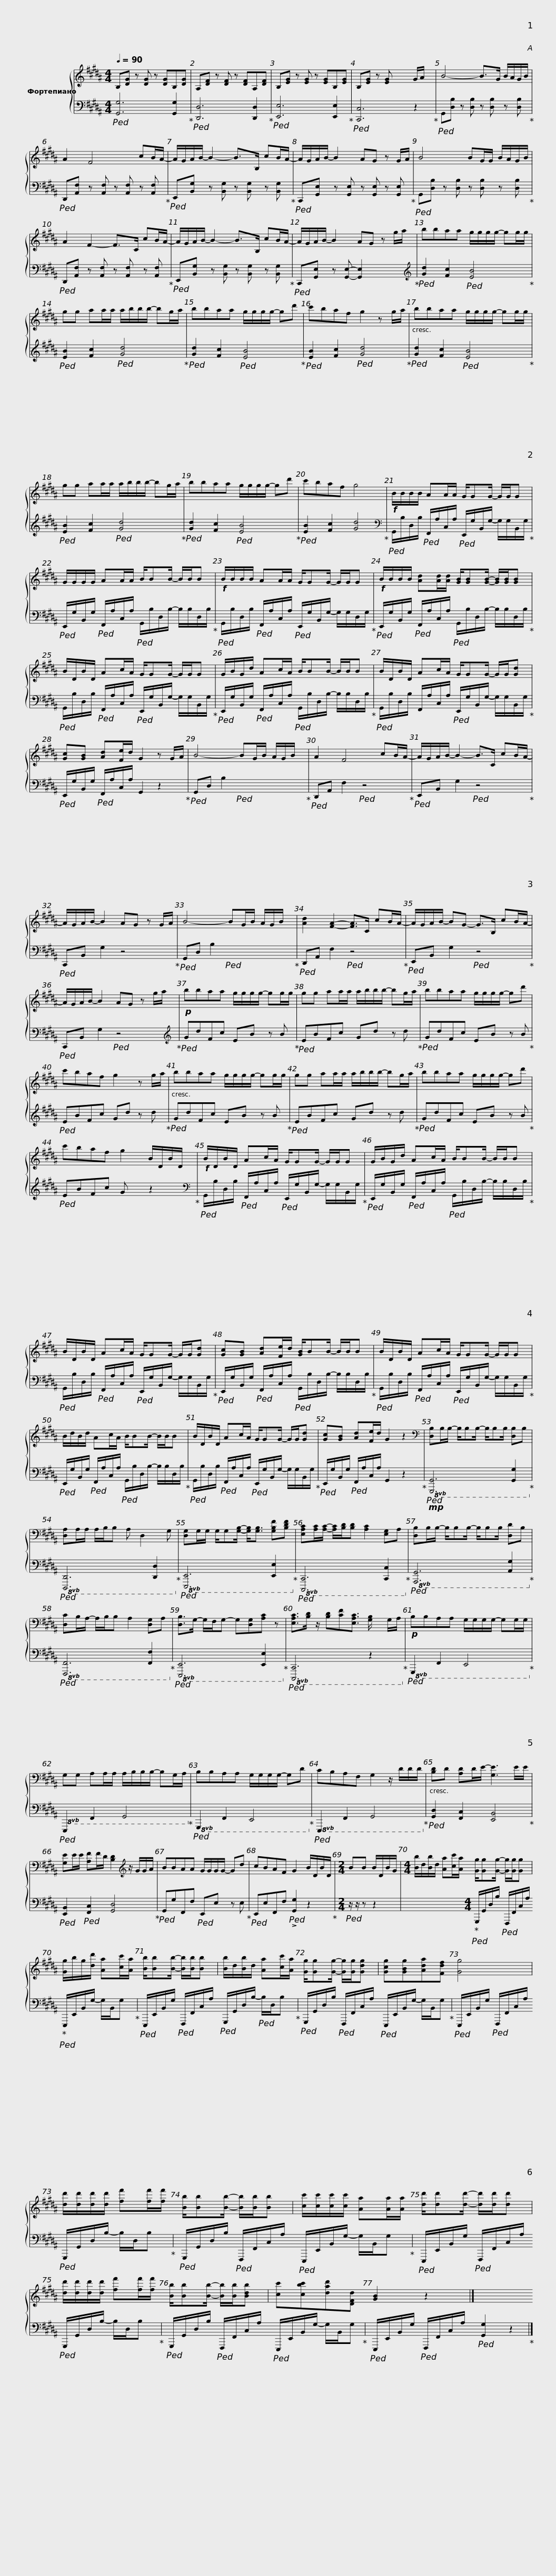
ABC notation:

X:1
%%score { 1 | 2 }
L:1/8
Q:1/4=90
M:4/4
I:linebreak $
K:B
V:1 treble
V:2 bass
V:1
 B,[DG] z [DG] z [DG]B,[DG] | A,[DF] z [DF] z [DF]A,[DF] | B,[EG] z [EG] z [EG]B,[EG] |$ B,[EG] z [EG] x x G/A/ x | B4- B>G B/A/G/B/ | %5
 A2 F4 cB/A/- | A/G/A/B/- B2- B>B, cB/A/- |$ A/G/A/B/- B2 AG z G/A/ | B4 BG/G/ B/A/G/B/ | A2 F2- F>C cB/A/- |$ %10
 A/G/A/B/- B2- B>B, cB/A/- | A/G/A/B/- B2 AG z g/a/ | bbaa g/g/g/g/- gg/g/ |$ gg aa/a/ a/b/b/b/- bg/a/ | bbaa g/g/g/g/- gd' | %15
 c'baf g2 z g/a/ |$ bbaa g/g/g/g/- gg/g/ | gg aa/a/ a/b/b/b/- bg/a/ | bbaa g/g/g/g/- gd' |$ c'baf g4 | %20
!f! B/B/B/B/ AA/A/ G/GG/- G/G/G | G/G/G/G/ AA/A/ B/BB/- B/B/B |$!f! B/B/B/B/ AA/A/ G/GG/- G/G/G |!f! B/B/B/B/ [Ad][Ad]/[Ad]/ [GB]/[GB][GB]/- [GB]/[GB]/[GB] |$ B/D/B/D/ Ac/A/ G/GG/- G/G/G | %25
 G/B/G/d/ Ac/A/ B/BB/- B/B/B |$ B/D/B/D/ Ac/A/ G/GG/- G/G/[Gd] | [Gc][GB] [Ad][Fe]/d/ G2 z G/A/ | B4- BG/B/ A/G/B/ x/ |$ A2 F4 cB/A/- | %30
 A/G/A/B/- B2- B>C cB/A/- | A/G/A/B/- B2 AG z G/A/ | B4- BG/B/ A/G/B/ x/ |$ [Ad]2 [FA]2- [FA]>C cB/A/- | A/G/A/B/- BG- G>B, cB/A/- | %35
 A/G/A/B/- B2 AG z g/a/ |!p! bbaa g/g/g/g/- gg/g/ |$ gg aa/a/ a/b/b/b/- bg/a/ | bbaa g/g/g/g/- gd' | c'baf g2 z g/a/ |$ %40
 bbaa g/g/g/g/- gg/g/ | gg aa/a/ a/b/b/b/- bg/a/ |$ bbaa g/g/g/g/- gd' | c'baf g2 B/D/B/D/ |!f! B/D/B/D/ Ac/A/ G/GG/- G/G/G |$ %45
 G/B/G/d/ Ac/A/ B/BB/- B/B/B | B/D/B/D/ Ac/A/ G/GG/- G/G/[Gd] |$ [Gc][GB] [Ad][Fe]/d/ [GB]/BB/- B/B/B | B/D/B/D/ Ac/A/ G/GG/- G/G/G |$ B/d/B/d/ Ac/A/ B/BB/- B/B/B | %50
 B/D/B/D/ Ac/A/ G/GG/- G/G/[Gd] |$ [Gc][GB] [Ad][Fe]/d/ G2 z2 |[K:bass] [D,B,]B,/B,/- B,/B,B,/- B,/B,B,/ [D,B,]B, |$ [D,A,]A,/A,/ A,/B,/B, A, D,2 G, | [D,G,]G,/G,/ G,/G,[G,B,]/- [G,B,]<[G,B,] [G,B,F][B,DF] | %55
 [E,A,C][A,C]/[A,C]/- [A,C]/[B,D]/[B,D] [A,C]2 [E,G,]A, |$ [D,B,]B,/B,/- B,/B,B,/- B,/B,B,/ [D,D]B, | [D,C]B,/A,/- A,/B,/B, A,2 [D,G,]A, | [D,B,]>G,- G,/F,/G,- G,[D,G,][A,C] z |$ [E,A,C]>[B,D]- z/ [B,D][CF][E,A,C]3/2 [G,B,]/ x/ G,/A,/ | %60
!p! B,B,A,A, G,/G,/G,/G,/- G,G,/G,/ | G,G, A,A,/A,/ A,/B,/B,/B,/- B,G,/A,/ |$ B,B,A,A, G,/G,/G,/G,/- G,D | CB,A,F, G,2 z/ D/D/D/ | [B,D]D [A,D]D/E/- [G,E]3 E/E/ |$ %65
 [G,E]E/E/ [A,F]F/D/ [B,D]2[K:treble] z/ G/G/A/ | BBAA G/G/G/G/- Gd | cBAF G2 B/D/B/D/ |$[M:2/4] BB B/D/B/G/ |[M:4/4] [Bb]/d/[Bb]/d/ [Aa][cc']/[Aa]/ [Gg]/[Gg][Gg]/- [Gg]/[Gg]/[Gg] |$ %70
 [Gg]/b/g/[dd']/ [Aa][cc']/[Aa]/ [Bb]/[Bb][Bb]/- [Bb]/[Bb]/[Bb] | [Bb]/d/[Bb]/d/ [Aa][cc']/[Aa]/ [Gg]/[Gg][Gg]/- [Gg]/[Gg]/[Gdg] |$ [Gcg][GBg][Ada][Fdf] [Gg]4 | [dd']/[dd']/[dd']/[dd']/ [ff'][ff']/[ff']/ [Bb]/[Bb][Bb]/- [Bb]/[Bb]/[Bb] |$ [cc']/[cc']/[cc']/[cc']/ [Aa][Aa]/[Aa]/ [dd']/[dd'][dd']/- [dd']/[dd']/[dd'] | %75
 [dd']/[dd']/[dd']/[dd']/ [ff'][ff']/[ff']/ [Bb]/[Bb][Bb]/- [Bb]/[Bb]/[Bdb] |$ [cc'][cbc'][dad'][DFd] [GB]2 z2 |] %77
V:2
!ped! [G,,G,]6 [G,,G,]2!ped-up! |!ped! [D,,D,]6 [D,,D,]2!ped-up! |!ped! [E,,E,]6 [E,,E,]2!ped-up! |$!ped! [C,,C,]6 z2!ped-up! |!ped! G,,[D,B,] z [D,B,] z [D,B,] z [D,B,]!ped-up! | %5
!ped! D,,[A,,F,] z [A,,F,] z [A,,F,] z [A,,F,]!ped-up! |!ped! E,,[B,,G,] z [B,,G,] z [B,,G,] z [B,,G,]!ped-up! |$!ped! C,,[G,,E,] z [G,,E,] z [G,,E,] z [G,,E,]!ped-up! |!ped! G,,[D,B,] z [D,B,] z [D,B,] z [D,B,]!ped-up! |!ped! D,,[A,,F,] z [A,,F,] z [A,,F,] z [A,,F,]!ped-up! |$ %10
!ped! E,,[B,,G,] z [B,,G,] z [B,,G,] z [B,,G,]!ped-up! |!ped! C,,[G,,E,] z [G,,E,]- [G,,E,]2 x x!ped-up! |[K:treble]!ped! [Gd]2 [Fc]2!ped! [EB]4!ped-up! |$!ped! [EB]2 [Fc]2!ped! [Gd]4!ped-up! |!ped! [Gd]2 [Fc]2!ped! [EB]4!ped-up! | %15
!ped! [EB]2 [Fc]2!ped! [Gd]4!ped-up! |$!ped! [Gd]2 [Fc]2!ped! [EB]4!ped-up! |!ped! [EB]2 [Fc]2!ped! [Gd]4!ped-up! |!ped! [Gd]2 [Fc]2!ped! [EB]4!ped-up! |$!ped! [EB]2 [Fc]2 [Gd]4!ped-up! | %20
[K:bass]!ped! G,,/B,/D,/B,/!ped! F,,/A,/C,/A,/!ped! E,,/G,/B,,/G,/- G,/G,/B,,/G,/!ped-up! |!ped! E,,/G,/B,,/G,/!ped! F,,/A,/C,/A,/!ped! G,,/B,/D,/B,/- B,/B,/D,/B,/!ped-up! |$!ped! G,,/B,/D,/B,/!ped! F,,/A,/C,/A,/!ped! E,,/G,/B,,/G,/- G,/G,/D,/G,/!ped-up! |!ped! E,,/G,/B,,/G,/!ped! F,,/A,/C,/A,/!ped! G,,/B,/D,/B,/- B,/B,/D,/B,/!ped-up! |$!ped! G,,/B,/D,/B,/!ped! F,,/A,/C,/A,/!ped! E,,/G,/B,,/G,/- G,/G,/B,,/G,/!ped-up! | %25
!ped! E,,/G,/B,,/G,/!ped! F,,/A,/C,/A,/!ped! G,,/B,/D,/B,/- B,/B,/D,/B,/!ped-up! |$!ped! G,,/B,/D,/B,/ F,,/A,/C,/A,/!ped! E,,/G,/B,,/G,/- G,/G,/B,,/G,/!ped-up! |!ped! E,,/G,/B,,/G,/!ped! F,,/A,/C,/A,/ G,,2 z2!ped-up! |!ped! G,,D, B,2!ped! x4!ped-up! |$!ped! D,,A,, F,2!ped! z4!ped-up! | %30
!ped! E,,B,, G,2!ped! z4!ped-up! |!ped! C,,B,, G,2 z4!ped-up! |!ped! G,,D, B,2!ped! x4!ped-up! |$!ped! D,,A,, F,2!ped! z4!ped-up! |!ped! E,,B,, G,2!ped! z4!ped-up! | %35
!ped! C,,B,, G,2!ped! z4!ped-up! |[K:treble]!ped! GdFc EB z B!ped-up! |$!ped! EBFc Gd z d!ped-up! |!ped! GdFc EB z B!ped-up! |!ped! EBFc Gd z d!ped-up! |$ %40
!ped! GdFc EB z B!ped-up! |!ped! EBFc Gd z d!ped-up! |$!ped! GdFc EB z B!ped-up! |!ped! EBFc G x z2!ped-up! |[K:bass]!ped! G,,/B,/D,/B,/!ped! F,,/A,/C,/A,/!ped! E,,/G,/B,,/G,/- G,/G,/B,,/G,/!ped-up! |$ %45
!ped! E,,/G,/B,,/G,/!ped! F,,/A,/C,/A,/!ped! G,,/B,/D,/B,/- B,/B,/D,/B,/!ped-up! |!ped! G,,/B,/D,/B,/!ped! F,,/A,/C,/A,/!ped! E,,/G,/B,,/G,/- G,/G,/B,,/G,/!ped-up! |$!ped! E,,/G,/B,,/G,/!ped! F,,/A,/C,/A,/!ped! G,,/B,/D,/B,/- B,/B,/D,/B,/!ped-up! |!ped! G,,/B,/D,/B,/!ped! F,,/A,/C,/A,/!ped! E,,/G,/B,,/G,/- G,/G,/B,,/G,/!ped-up! |$!ped! E,,/G,/B,,/G,/!ped! F,,/A,/C,/A,/!ped! G,,/B,/D,/B,/- B,/B,/D,/B,/!ped-up! | %50
!ped! G,,/B,/D,/B,/!ped! F,,/A,/C,/A,/!ped! E,,/G,/B,,/G,/- G,/G,/B,,/G,/!ped-up! |$!ped! E,,/G,/B,,/G,/!ped! F,,/A,/C,/A,/ G,,2 z2!ped-up! |!mp!!8vb(!!ped! [G,,,G,,]6 [G,,,G,,]2!ped-up!!8vb)! |$!8vb(!!ped! [D,,,D,,]6 [D,,,D,,]2!ped-up!!8vb)! |!8vb(!!ped! [E,,,E,,]6 [E,,,E,,]2!ped-up!!8vb)! | %55
!8vb(!!ped! [C,,,C,,]6 [C,,,C,,]2!ped-up!!8vb)! |$!8vb(!!ped! [A,,,G,,]6 [A,,,G,,]2!ped-up!!8vb)! |!8vb(!!ped! [F,,,F,,]6 [F,,,F,,]2!ped-up!!8vb)! |!8vb(!!ped! [E,,,E,,]6 [E,,,E,,]2!ped-up!!8vb)! |$!8vb(!!ped! [C,,,C,,]6 z2!ped-up!!8vb)! | %60
!8vb(!!ped! G,,,2 F,,,2 E,,,4!ped-up!!8vb)! |!8vb(!!ped! E,,,2 F,,,2 G,,,4!ped-up!!8vb)! |$!8vb(!!ped! G,,,2 F,,,2 E,,,4!ped-up!!8vb)! |!8vb(!!ped! E,,,2 F,,,2 G,,,4!ped-up!!8vb)! |!ped! [G,,D,]2 [F,,C,]2 [E,,B,,]4!ped-up! |$ %65
!ped! [E,,B,,]2!ped! [F,,C,]2 [G,,D,]4!ped-up! |!ped! G,,G,F,,F,!ped! E,,E, z E,!ped-up! |!ped! E,,E,F,,F,!ped! !>![G,,G,]2 z2!ped-up! |$[M:2/4]!ped! z/ z/ z z2 | x4!ped-up![M:4/4]!ped! G,,,/G,,/D,/B,/!ped! F,,,/F,,/C,/A,/!ped-up!!ped! E,,,/E,,/B,,/G,/- G,/B,,/G,!ped-up! |$ %70
!ped! E,,,/E,,/B,,/G,/!ped! F,,,/F,,/C,/A,/!ped! G,,,/G,,/D,/B,/-!ped! B,/D,/B,!ped-up! |!ped! G,,,/G,,/D,/B,/!ped! F,,,/F,,/C,/A,/!ped! E,,,/E,,/B,,/G,/- G,/B,,/G,!ped-up! |$!ped! E,,,/E,,/B,,/G,/!ped! F,,,/F,,/C,/A,/!ped! G,,,/G,,/D,/B,/- B,/D,/B,!ped-up! |!ped! G,,,/G,,/D,/B,/!ped! F,,,/F,,/C,/A,/!ped! E,,,/E,,/B,,/G,/- G,/B,,/G,!ped-up! |$!ped! E,,,/E,,/B,,/G,/!ped! F,,,/F,,/C,/A,/!ped! G,,,/G,,/D,/B,/- B,/D,/B,!ped-up! | %75
!ped! G,,,/G,,/D,/B,/!ped! F,,,/F,,/C,/A,/!ped! E,,,/E,,/B,,/G,/- G,/B,,/G,!ped-up! |$!ped! E,,,/E,,/B,,/G,/!ped! F,,,/F,,/C,/A,/!ped! [G,,G,]2 z2!ped-up! |] %77
